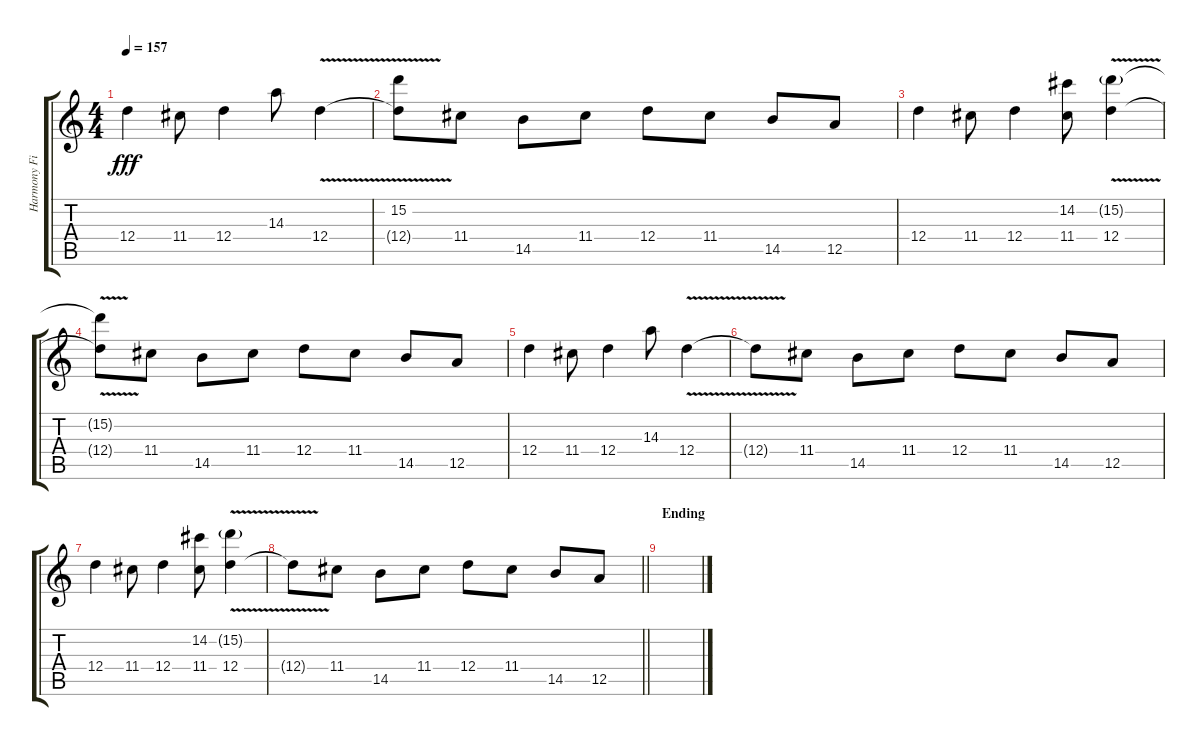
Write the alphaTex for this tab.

\track ("Harmony Fills" "Harmony Fi") {instrument distortionguitar}
\staff {score tabs}
\tuning (E4 B3 G3 D3 A2 D2) {hide}
\ts (4 4)
\tempo 157
\clef g2
\ks c
12.4.4{dy fff} 11.4.8 12.4.4 14.3.8 12.4{v}.4 |
(15.2{t} 12.4{t}).8 11.4.8 14.5.8 11.4.8 12.4.8 11.4.8 14.5.8 12.5.8 |
12.4.4 11.4.8 12.4.4 (14.2 11.4).8 (15.2{g} 12.4{v}).4 |
(15.2{t} 12.4{t}).8 11.4.8 14.5.8 11.4.8 12.4.8 11.4.8 14.5.8 12.5.8 |
12.4.4 11.4.8 12.4.4 14.3.8 12.4{v}.4 |
12.4{t}.8 11.4.8 14.5.8 11.4.8 12.4.8 11.4.8 14.5.8 12.5.8 |
12.4.4 11.4.8 12.4.4 (14.2 11.4).8 (15.2{g} 12.4{v}).4 |
\barLineRight lightlight
12.4{t}.8 11.4.8 14.5.8 11.4.8 12.4.8 11.4.8 14.5.8 12.5.8 |
\section ("" "Ending")
